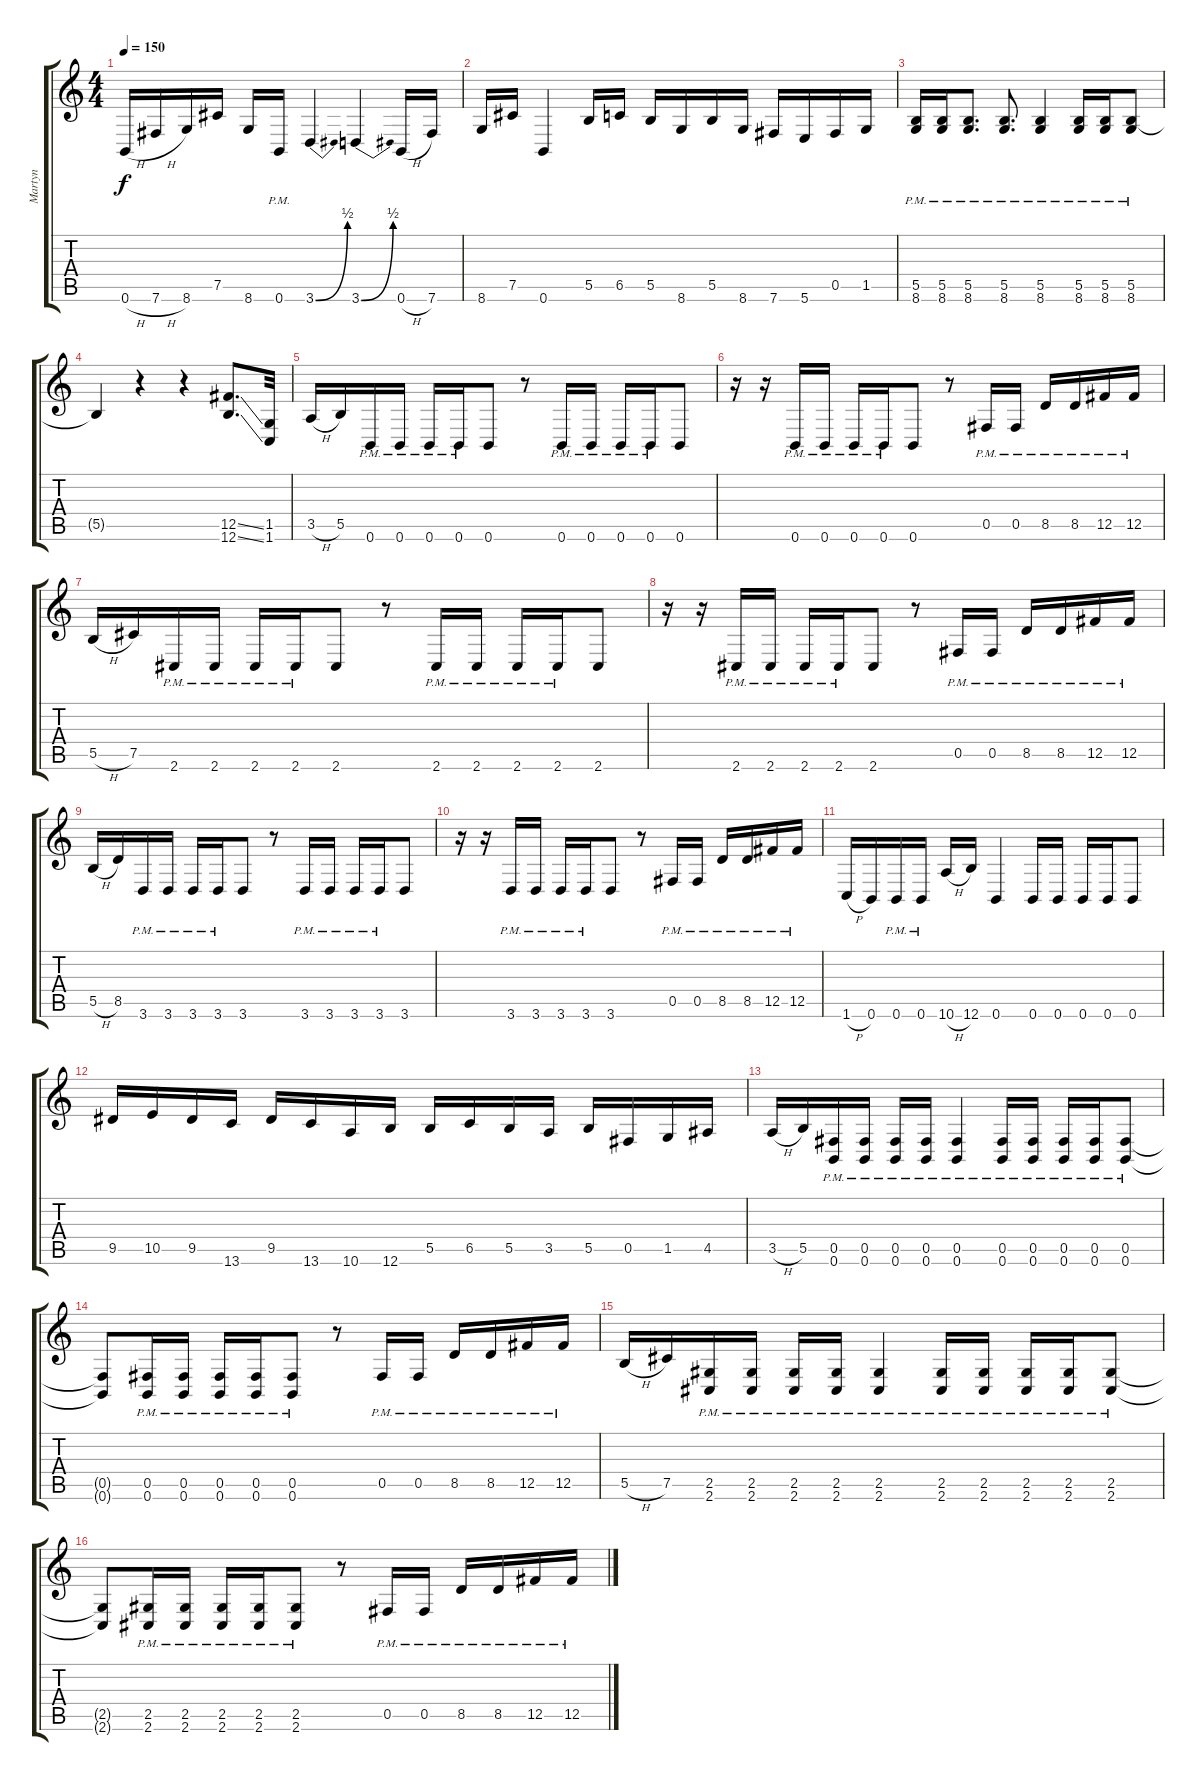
\track ("Martyn" "Martyn") {instrument distortionguitar}
\staff {score tabs}
\tuning (Db4 Ab3 E3 B2 Gb2 B1) {hide}
\ts (4 4)
\tempo 150
\clef g2
\ks c
0.6{h}.16{dy f} 7.6{h}.16 8.6.16 7.5.16 8.6.16 0.6{pm}.16 3.6{be (bend 0 0 60 2)}.4 3.6{be (bend 0 0 60 2)}.4 0.6{h}.16 7.6.16 |
8.6.16 7.5.16 0.6.4 5.5.16 6.5.16 5.5.16 8.6.16 5.5.16 8.6.16 7.6.16 5.6.16 0.5.16 1.5.16 |
(5.5{pm} 8.6{pm}).16 (5.5{pm} 8.6{pm}).16 (5.5{pm} 8.6{pm}).8{d} (5.5{pm} 8.6{pm}).8{d} (5.5{pm} 8.6{pm}).4 (5.5{pm} 8.6{pm}).16 (5.5{pm} 8.6{pm}).16 (5.5{pm} 8.6{pm}).8 |
5.5{t}.4 r.4 r.4 (12.5{ss} 12.6{ss}).8{d} (1.5 1.6).32 |
3.5{h}.16 5.5.16 0.6{pm}.16 0.6{pm}.16 0.6{pm}.16 0.6{pm}.16 0.6.8 r.8 0.6{pm}.16 0.6{pm}.16 0.6{pm}.16 0.6{pm}.16 0.6.8 |
r.16 r.16 0.6{pm}.16 0.6{pm}.16 0.6{pm}.16 0.6{pm}.16 0.6.8 r.8 0.5{pm}.16 0.5{pm}.16 8.5{pm}.16 8.5{pm}.16 12.5{pm}.16 12.5{pm}.16 |
5.5{h}.16 7.5.16 2.6{pm}.16 2.6{pm}.16 2.6{pm}.16 2.6{pm}.16 2.6.8 r.8 2.6{pm}.16 2.6{pm}.16 2.6{pm}.16 2.6{pm}.16 2.6.8 |
r.16 r.16 2.6{pm}.16 2.6{pm}.16 2.6{pm}.16 2.6{pm}.16 2.6.8 r.8 0.5{pm}.16 0.5{pm}.16 8.5{pm}.16 8.5{pm}.16 12.5{pm}.16 12.5{pm}.16 |
5.5{h}.16 8.5.16 3.6{pm}.16 3.6{pm}.16 3.6{pm}.16 3.6{pm}.16 3.6.8 r.8 3.6{pm}.16 3.6{pm}.16 3.6{pm}.16 3.6{pm}.16 3.6.8 |
r.16 r.16 3.6{pm}.16 3.6{pm}.16 3.6{pm}.16 3.6{pm}.16 3.6.8 r.8 0.5{pm}.16 0.5{pm}.16 8.5{pm}.16 8.5{pm}.16 12.5{pm}.16 12.5{pm}.16 |
1.6{h}.16 0.6.16 0.6{pm}.16 0.6{pm}.16 10.6{h}.16 12.6.16 0.6.4 0.6.16 0.6.16 0.6.16 0.6.16 0.6.8 |
9.5.16 10.5.16 9.5.16 13.6.16 9.5.16 13.6.16 10.6.16 12.6.16 5.5.16 6.5.16 5.5.16 3.5.16 5.5.16 0.5.16 1.5.16 4.5.16 |
3.5{h}.16 5.5.16 (0.5{pm} 0.6{pm}).16 (0.5{pm} 0.6{pm}).16 (0.5{pm} 0.6{pm}).16 (0.5{pm} 0.6{pm}).16 (0.5{pm} 0.6{pm}).4 (0.5{pm} 0.6{pm}).16 (0.5{pm} 0.6{pm}).16 (0.5{pm} 0.6{pm}).16 (0.5{pm} 0.6{pm}).16 (0.5{pm} 0.6{pm}).8 |
(0.5{t} 0.6{t}).8 (0.5{pm} 0.6{pm}).16 (0.5{pm} 0.6{pm}).16 (0.5{pm} 0.6{pm}).16 (0.5{pm} 0.6{pm}).16 (0.5{pm} 0.6{pm}).8 r.8 0.5{pm}.16 0.5{pm}.16 8.5{pm}.16 8.5{pm}.16 12.5{pm}.16 12.5{pm}.16 |
5.5{h}.16 7.5.16 (2.5{pm} 2.6{pm}).16 (2.5{pm} 2.6{pm}).16 (2.5{pm} 2.6{pm}).16 (2.5{pm} 2.6{pm}).16 (2.5{pm} 2.6{pm}).4 (2.5{pm} 2.6{pm}).16 (2.5{pm} 2.6{pm}).16 (2.5{pm} 2.6{pm}).16 (2.5{pm} 2.6{pm}).16 (2.5{pm} 2.6{pm}).8 |
(2.5{t} 2.6{t}).8 (2.5{pm} 2.6{pm}).16 (2.5{pm} 2.6{pm}).16 (2.5{pm} 2.6{pm}).16 (2.5{pm} 2.6{pm}).16 (2.5{pm} 2.6{pm}).8 r.8 0.5{pm}.16 0.5{pm}.16 8.5{pm}.16 8.5{pm}.16 12.5{pm}.16 12.5{pm}.16
